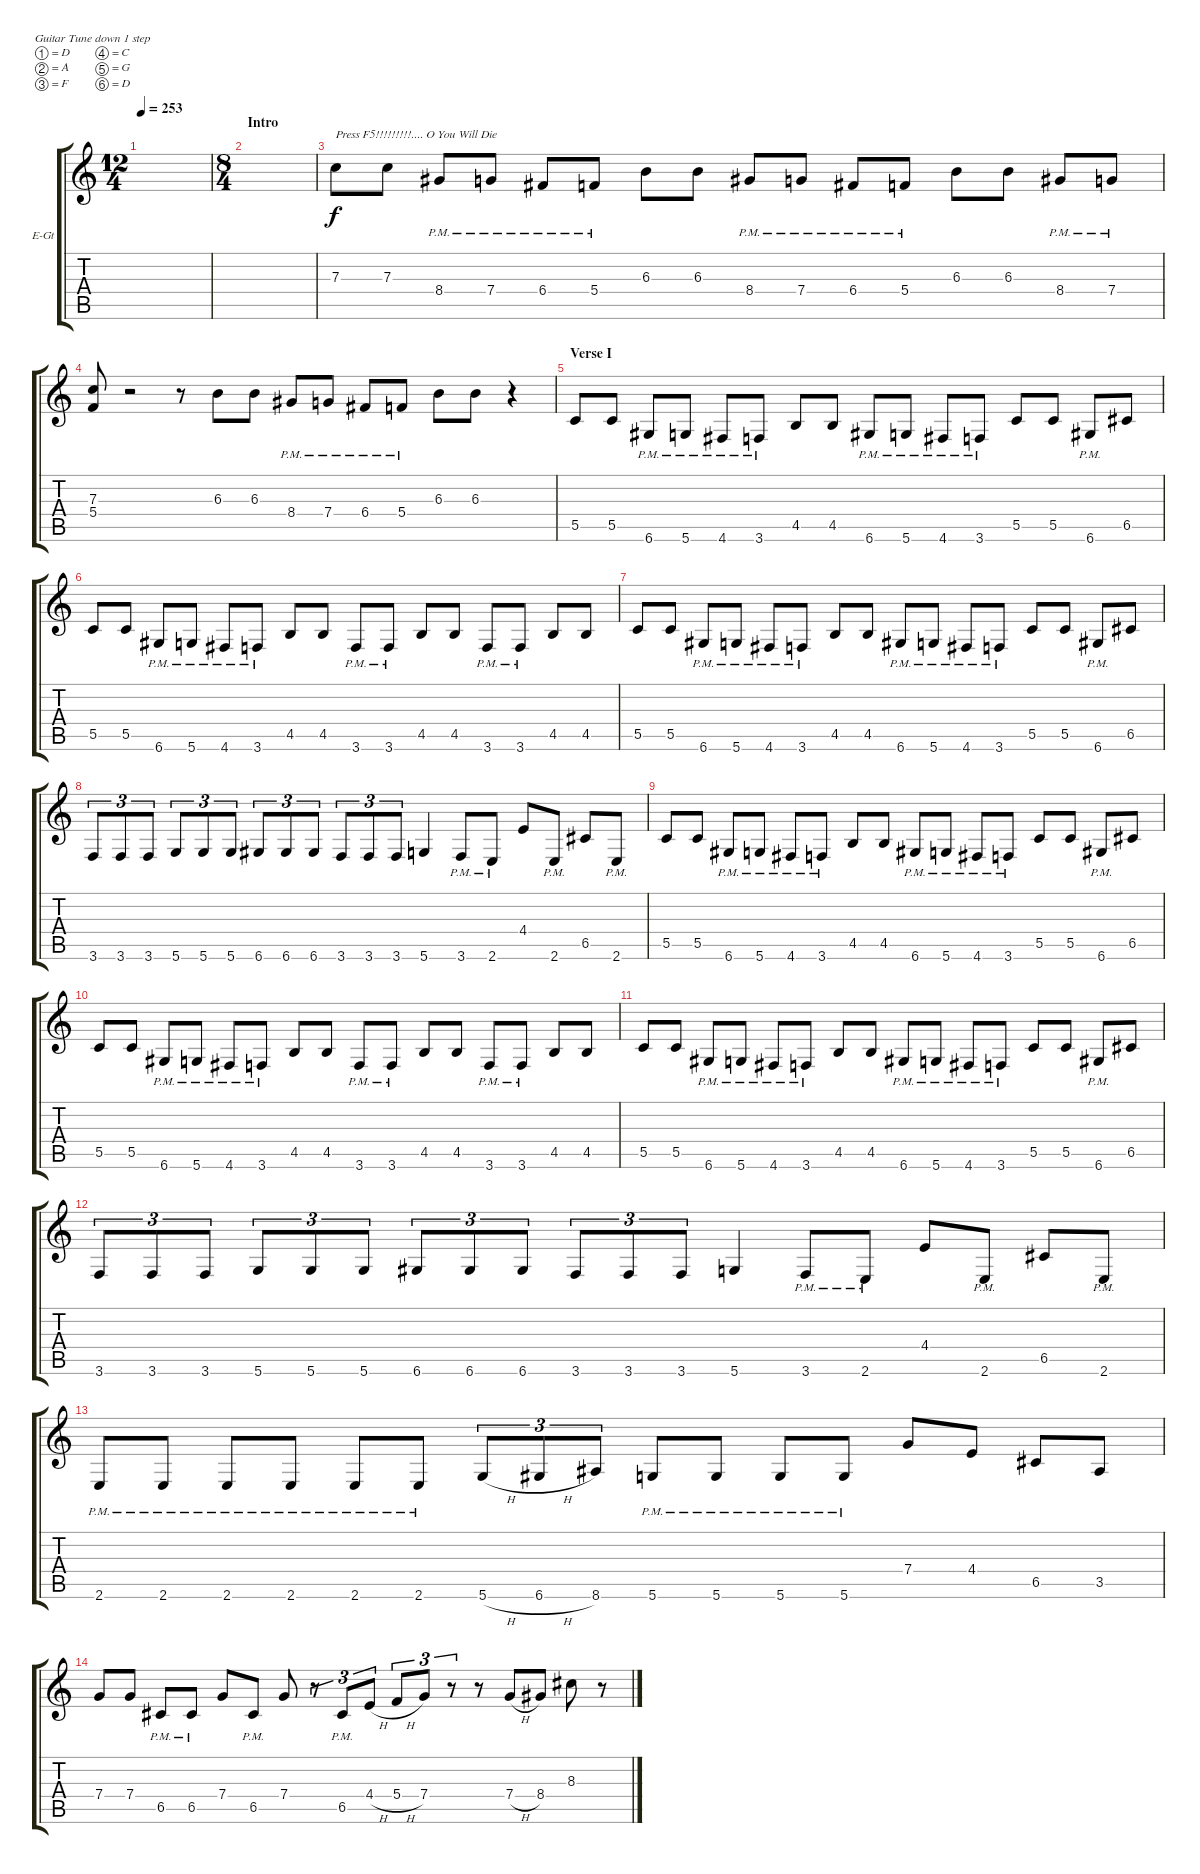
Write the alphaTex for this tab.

\defaultSystemsLayout 4
\bracketExtendMode groupsimilarinstruments
\firstSystemTrackNameOrientation horizontal
\otherSystemsTrackNameOrientation horizontal
\track ("Mathieu Pascal" "E-Gt") {instrument distortionguitar}
\staff {score tabs}
\tuning (D4 A3 F3 C3 G2 D2)
\ts (12 4)
\tempo 253
\clef g2
\ks c
|
\ts (8 4)
\section ("" "Intro")
|
7.3.8{txt "Press F5!!!!!!!!!.... O You Will Die"} 7.3.8 8.4{pm}.8 7.4{pm}.8 6.4{pm}.8 5.4{pm}.8 6.3.8 6.3.8 8.4{pm}.8 7.4{pm}.8 6.4{pm}.8 5.4{pm}.8 6.3.8 6.3.8 8.4{pm}.8 7.4{pm}.8 |
(5.4 7.3).8 r.2 r.8 6.3.8 6.3.8 8.4{pm}.8 7.4{pm}.8 6.4{pm}.8 5.4{pm}.8 6.3.8 6.3.8 r.4 |
\section ("" "Verse I")
5.5.8 5.5.8 6.6{pm}.8 5.6{pm}.8 4.6{pm}.8 3.6{pm}.8 4.5.8 4.5.8 6.6{pm}.8 5.6{pm}.8 4.6{pm}.8 3.6{pm}.8 5.5.8 5.5.8 6.6{pm}.8 6.5.8 |
5.5.8 5.5.8 6.6{pm}.8 5.6{pm}.8 4.6{pm}.8 3.6{pm}.8 4.5.8 4.5.8 3.6{pm}.8 3.6{pm}.8 4.5.8 4.5.8 3.6{pm}.8 3.6{pm}.8 4.5.8 4.5.8 |
5.5.8 5.5.8 6.6{pm}.8 5.6{pm}.8 4.6{pm}.8 3.6{pm}.8 4.5.8 4.5.8 6.6{pm}.8 5.6{pm}.8 4.6{pm}.8 3.6{pm}.8 5.5.8 5.5.8 6.6{pm}.8 6.5.8 |
3.6.8{tu (3 2)} 3.6.8{tu (3 2)} 3.6.8{tu (3 2)} 5.6.8{tu (3 2)} 5.6.8{tu (3 2)} 5.6.8{tu (3 2)} 6.6.8{tu (3 2)} 6.6.8{tu (3 2)} 6.6.8{tu (3 2)} 3.6.8{tu (3 2)} 3.6.8{tu (3 2)} 3.6.8{tu (3 2)} 5.6.4 3.6{pm}.8 2.6{pm}.8 4.4.8 2.6{pm}.8 6.5.8 2.6{pm}.8 |
5.5.8 5.5.8 6.6{pm}.8 5.6{pm}.8 4.6{pm}.8 3.6{pm}.8 4.5.8 4.5.8 6.6{pm}.8 5.6{pm}.8 4.6{pm}.8 3.6{pm}.8 5.5.8 5.5.8 6.6{pm}.8 6.5.8 |
5.5.8 5.5.8 6.6{pm}.8 5.6{pm}.8 4.6{pm}.8 3.6{pm}.8 4.5.8 4.5.8 3.6{pm}.8 3.6{pm}.8 4.5.8 4.5.8 3.6{pm}.8 3.6{pm}.8 4.5.8 4.5.8 |
5.5.8 5.5.8 6.6{pm}.8 5.6{pm}.8 4.6{pm}.8 3.6{pm}.8 4.5.8 4.5.8 6.6{pm}.8 5.6{pm}.8 4.6{pm}.8 3.6{pm}.8 5.5.8 5.5.8 6.6{pm}.8 6.5.8 |
3.6.8{tu (3 2)} 3.6.8{tu (3 2)} 3.6.8{tu (3 2)} 5.6.8{tu (3 2)} 5.6.8{tu (3 2)} 5.6.8{tu (3 2)} 6.6.8{tu (3 2)} 6.6.8{tu (3 2)} 6.6.8{tu (3 2)} 3.6.8{tu (3 2)} 3.6.8{tu (3 2)} 3.6.8{tu (3 2)} 5.6.4 3.6{pm}.8 2.6{pm}.8 4.4.8 2.6{pm}.8 6.5.8 2.6{pm}.8 |
2.6{pm}.8 2.6{pm}.8 2.6{pm}.8 2.6{pm}.8 2.6{pm}.8 2.6{pm}.8 5.6{h}.8{tu (3 2)} 6.6{h}.8{tu (3 2)} 8.6.8{tu (3 2)} 5.6{pm}.8 5.6{pm}.8 5.6{pm}.8 5.6{pm}.8 7.4.8 4.4.8 6.5.8 3.5.8 |
7.4.8 7.4.8 6.5{pm}.8 6.5{pm}.8 7.4.8 6.5{pm}.8 7.4.8 r.8{tu (3 2)} 6.5{pm}.8{tu (3 2)} 4.4{h}.8{tu (3 2)} 5.4{h}.8{tu (3 2)} 7.4.8{tu (3 2)} r.8{tu (3 2)} r.8 7.4{h}.8 8.4.8 8.3.8 r.8
